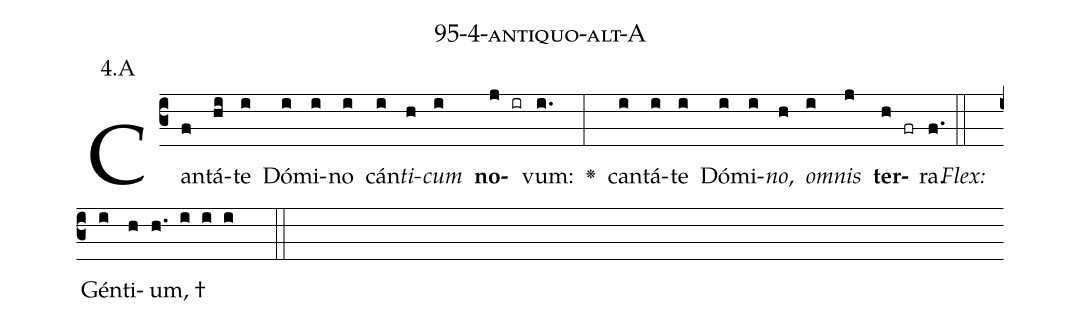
name: 95-4-antiquo-alt-A;
annotation: 4.A;
%%
(c3)Can(f)tá(hi)te(i) Dó(i)mi(i)no(i) cán(i)<i>ti</i>(h)<i>cum</i>(i) <b>no</b>(j ir)vum:(i.) <v>\greheightstar</v>(:) can(i)tá(i)te(i) Dó(i)mi(i)<i>no</i>,(h) <i>om</i>(i)<i>nis</i>(j) <b>ter</b>(h fr)ra.(f.) (::)
<i>Flex:</i>()  Gén(i)ti(h)um, †(h. i i i  ::)

%E(i) u(h) o(i) u(j) a(h) e.(f.) (::)
